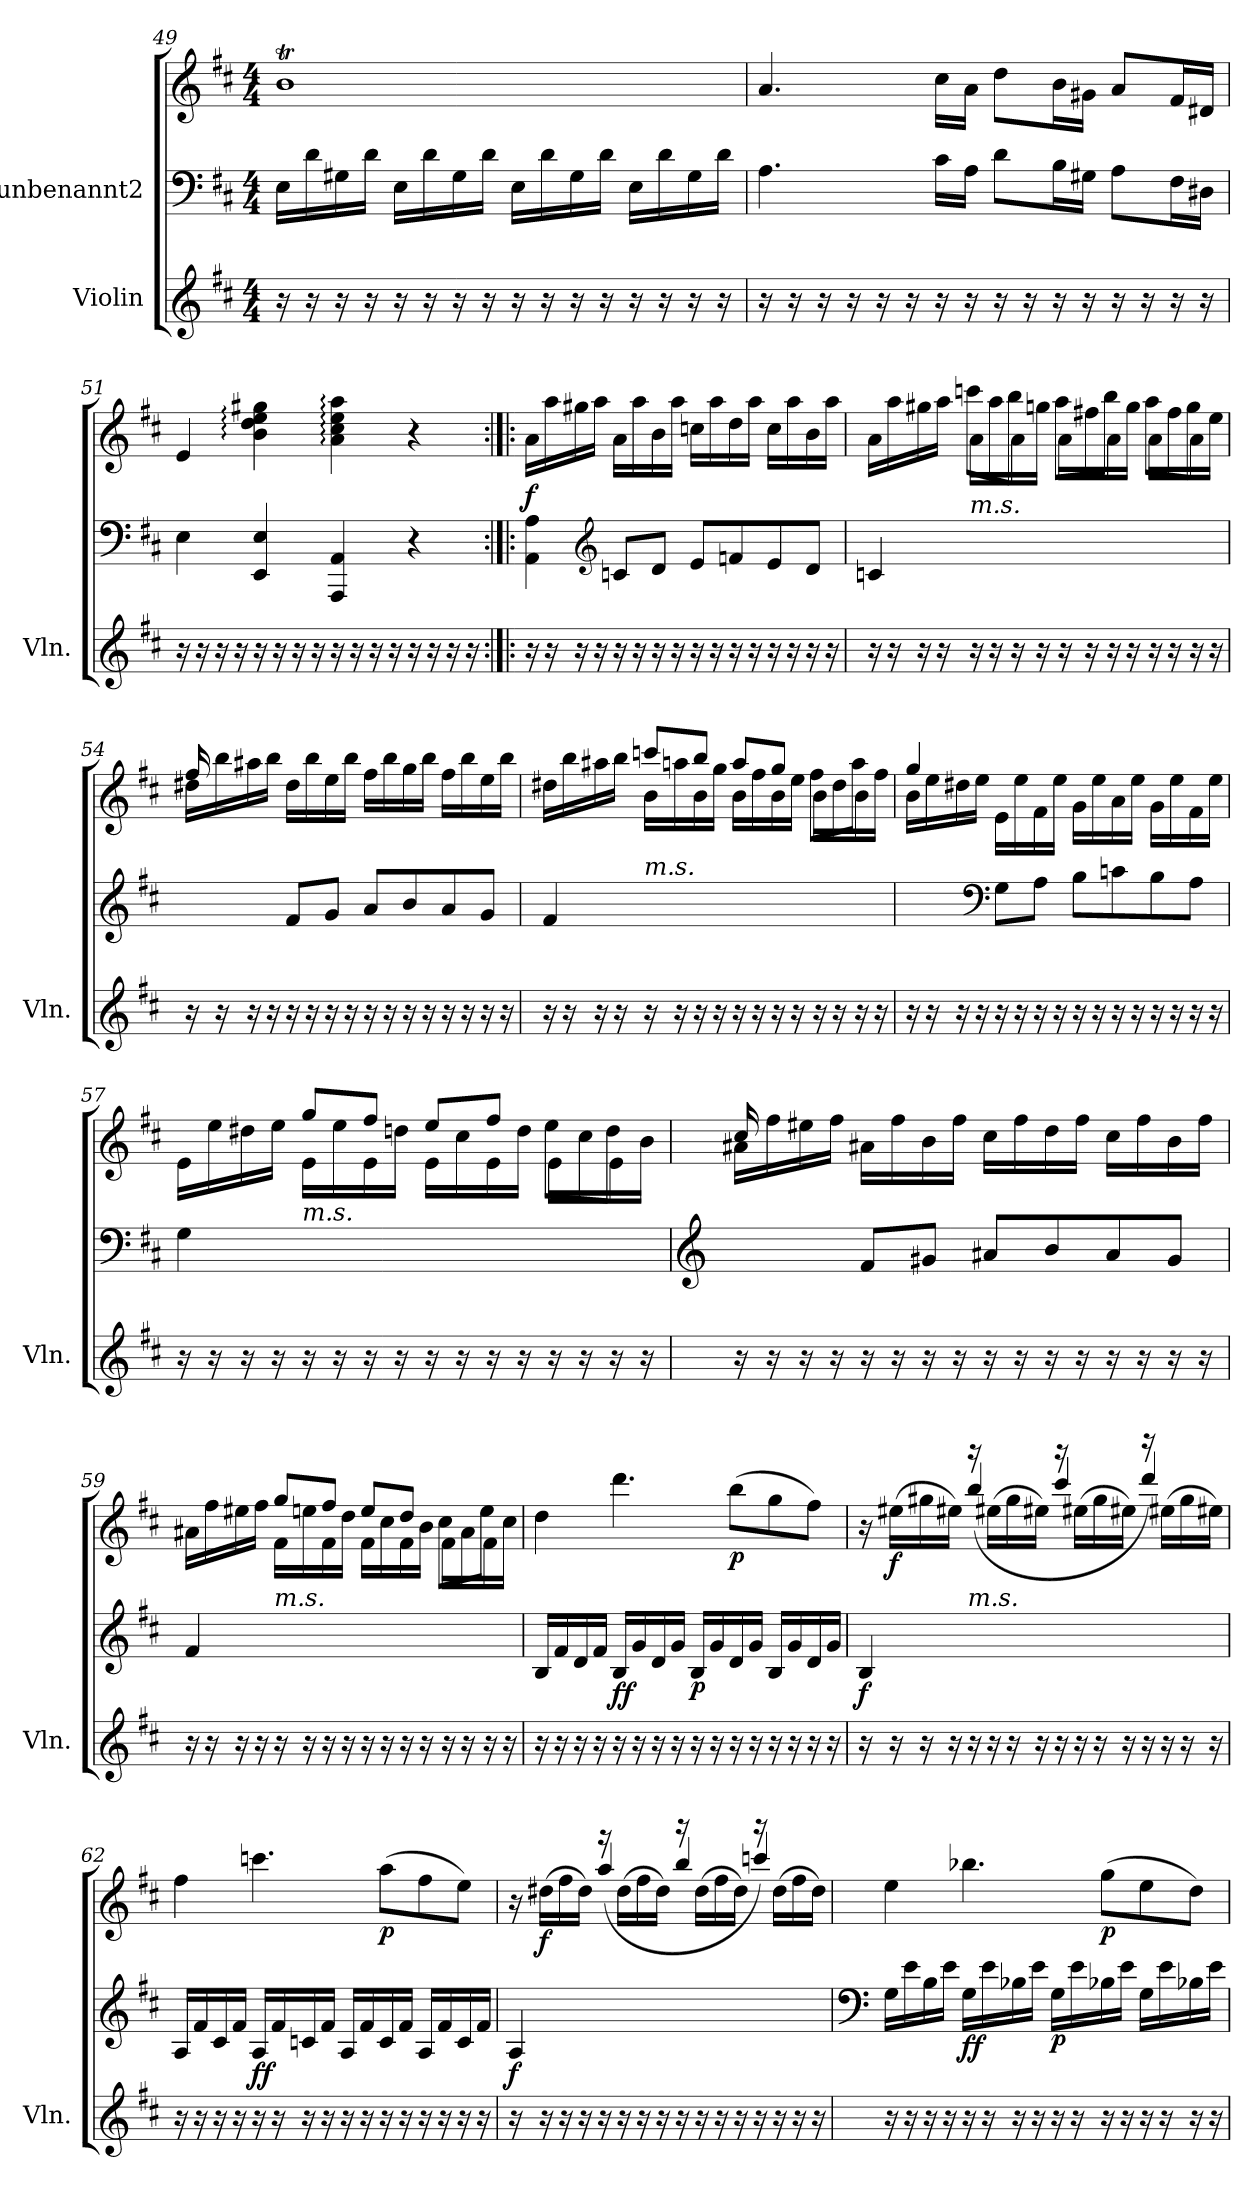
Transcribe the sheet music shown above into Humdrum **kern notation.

**kern	**kern	**kern	**dynam
*part2	*part1	*part1	*part1
*staff3	*staff2	*staff1	*staff1/2
*I"Violin	*I"unbenannt2	*	*
*I'Vln.	*	*	*
!!LO:LB:g=z
*clefG2	*clefF4	*clefG2	*
*k[f#c#]	*k[f#c#]	*k[f#c#]	*
*M4/4	*M4/4	*M4/4	*
=49	=49	=49	=49
16r	16E\LL	1bT	.
16r	16d\	.	.
16r	16G#X\	.	.
16r	16d\JJ	.	.
16r	16E\LL	.	.
16r	16d\	.	.
16r	16G#\	.	.
16r	16d\JJ	.	.
16r	16E\LL	.	.
16r	16d\	.	.
16r	16G#\	.	.
16r	16d\JJ	.	.
16r	16E\LL	.	.
16r	16d\	.	.
16r	16G#\	.	.
16r	16d\JJ	.	.
=50	=50	=50	=50
16r	4.A\	4.a/	.
16r	.	.	.
16r	.	.	.
16r	.	.	.
16r	.	.	.
16r	.	.	.
16r	16c#\LL	16cc#\LL	.
16r	16A\JJ	16a\JJ	.
16r	8d\L	8dd\L	.
16r	.	.	.
16r	16B\L	16b\L	.
16r	16G#X\JJ	16g#X\JJ	.
16r	8A\L	8a/L	.
16r	.	.	.
16r	16F#\L	16f#/L	.
16r	16D#X\JJ	16d#X/JJ	.
=51	=51	=51	=51
16r	4E\	4e/	.
16r	.	.	.
16r	.	.	.
16r	.	.	.
16r	4EE/ 4E/	4b\: 4dd\: 4ee\: 4gg#X\:	.
16r	.	.	.
16r	.	.	.
16r	.	.	.
16r	4AAA/ 4AA/	4a\: 4cc#\: 4ee\: 4aa\:	.
16r	.	.	.
16r	.	.	.
16r	.	.	.
16r	4r	4r	.
16r	.	.	.
16r	.	.	.
16r	.	.	.
!!LO:LB:g=z
=52:|!|:	=52:|!|:	=52:|!|:	=52:|!|:
!	!	!	!LO:DY:a=2
16r	4AA\ 4A\	16a\LL	f
16r	.	16aa\	.
16r	.	16gg#X\	.
16r	.	16aa\JJ	.
*	*clefG2	*	*
16r	8cn/L	16a\LL	.
16r	.	16aa\	.
16r	8d/J	16b\	.
16r	.	16aa\JJ	.
16r	8e/L	16ccn\LL	.
16r	.	16aa\	.
16r	8fn/	16dd\	.
16r	.	16aa\JJ	.
16r	8e/	16cc\LL	.
16r	.	16aa\	.
16r	8d/J	16b\	.
16r	.	16aa\JJ	.
=53	=53	=53	=53
*	*	*^	*
16r	4cn/	16a\LL	4ryy	.
16r	.	16aa\	.	.
16r	.	16gg#X\	.	.
16r	.	16aa\JJ	.	.
!	!LO:TX:a:i:t=m.s.	!	!	!
16r	2.ryy	16a\LL	8cccn\L	.
16r	.	16aa\	.	.
16r	.	16a\	8bb\J	.
16r	.	16ggn\JJ	.	.
16r	.	16a\LL	8aa\L	.
16r	.	16ff#X\	.	.
16r	.	16a\	8bb\J	.
16r	.	16gg\JJ	.	.
16r	.	16a\LL	8aa\L	.
16r	.	16ff#\	.	.
16r	.	16a\	8gg\J	.
16r	.	16ee\JJ	.	.
!!LO:LB:g=z	!!
=54	=54	=54	=54	=54
16r	16ryy	16dd#X\LL	16ff#/	.
16r	16ryy	16bb\	2...ryy	.
16r	8ryy	16aa#X\	.	.
16r	.	16bb\JJ	.	.
16r	8f#/L	16dd#\LL	.	.
16r	.	16bb\	.	.
16r	8g/J	16ee\	.	.
16r	.	16bb\JJ	.	.
16r	8a/L	16ff#\LL	.	.
16r	.	16bb\	.	.
16r	8b/	16gg\	.	.
16r	.	16bb\JJ	.	.
16r	8a/	16ff#\LL	.	.
16r	.	16bb\	.	.
16r	8g/J	16ee\	.	.
16r	.	16bb\JJ	.	.
=55	=55	=55	=55	=55
16r	4f#/	16dd#X\LL	4ryy	.
16r	.	16bb\	.	.
16r	.	16aa#X\	.	.
16r	.	16bb\JJ	.	.
!	!LO:TX:a:i:t=m.s.	!	!	!
16r	2.ryy	16b\LL	8cccn/L	.
16r	.	16aan\	.	.
16r	.	16b\	8bb/J	.
16r	.	16gg\JJ	.	.
16r	.	16b\LL	8aa/L	.
16r	.	16ff#\	.	.
16r	.	16b\	8gg/J	.
16r	.	16ee\JJ	.	.
16r	.	16b\LL	8ff#\L	.
16r	.	16dd#\	.	.
16r	.	16b\	8aa\J	.
16r	.	16ff#\JJ	.	.
!!LO:PB:g=z	!!
=56	=56	=56	=56	=56
16r	4ryy	16b\LL	4gg/	.
16r	.	16ee\	.	.
16r	.	16dd#X\	.	.
16r	.	16ee\JJ	.	.
*	*clefF4	*	*	*
16r	8G\L	16e\LL	2.ryy	.
16r	.	16ee\	.	.
16r	8A\J	16f#\	.	.
16r	.	16ee\JJ	.	.
16r	8B\L	16g\LL	.	.
16r	.	16ee\	.	.
16r	8cn\	16a\	.	.
16r	.	16ee\JJ	.	.
16r	8B\	16g\LL	.	.
16r	.	16ee\	.	.
16r	8A\J	16f#\	.	.
16r	.	16ee\JJ	.	.
=57	=57	=57	=57	=57
16r	4G\	16e\LL	4ryy	.
16r	.	16ee\	.	.
16r	.	16dd#X\	.	.
16r	.	16ee\JJ	.	.
!	!LO:TX:a:i:t=m.s.	!	!	!
16r	2.ryy	16e\LL	8gg/L	.
16r	.	16ee\	.	.
16r	.	16e\	8ff#/J	.
16r	.	16ddn\JJ	.	.
16r	.	16e\LL	8ee/L	.
16r	.	16cc#\	.	.
16r	.	16e\	8ff#/J	.
16r	.	16dd\JJ	.	.
16r	.	16e\LL	8ee\L	.
16r	.	16cc#\	.	.
16r	.	16e\	8dd\J	.
16r	.	16b\JJ	.	.
!!LO:LB:g=z	!!
=58	=58	=58	=58	=58
*	*clefG2	*	*	*
16r	16ryy	16a#X\LL	16cc#/	.
16r	16ryy	16ff#\	2...ryy	.
16r	8ryy	16ee#X\	.	.
16r	.	16ff#\JJ	.	.
16r	8f#/L	16a#X\LL	.	.
16r	.	16ff#\	.	.
16r	8g#X/J	16b\	.	.
16r	.	16ff#\JJ	.	.
16r	8a#X/L	16cc#\LL	.	.
16r	.	16ff#\	.	.
16r	8b/	16dd\	.	.
16r	.	16ff#\JJ	.	.
16r	8a#/	16cc#\LL	.	.
16r	.	16ff#\	.	.
16r	8g#/J	16b\	.	.
16r	.	16ff#\JJ	.	.
=59	=59	=59	=59	=59
16r	4f#/	16a#X\LL	4ryy	.
16r	.	16ff#\	.	.
16r	.	16ee#X\	.	.
16r	.	16ff#\JJ	.	.
!	!LO:TX:a:i:t=m.s.	!	!	!
16r	2.ryy	16f#\LL	8gg/L	.
16r	.	16een\	.	.
16r	.	16f#\	8ff#/J	.
16r	.	16dd\JJ	.	.
16r	.	16f#\LL	8ee/L	.
16r	.	16cc#\	.	.
16r	.	16f#\	8dd/J	.
16r	.	16b\JJ	.	.
16r	.	16f#\LL	8cc#\L	.
16r	.	16a#\	.	.
16r	.	16f#\	8ee\J	.
16r	.	16cc#\JJ	.	.
*	*	*v	*v	*
!!LO:LB:g=z
=60	=60	=60	=60
16r	16B/LL	4dd\	.
16r	16f#/	.	.
16r	16d/	.	.
16r	16f#/JJ	.	.
!	!	!	!LO:DY:b=2
!	!	!	!LO:DY:n=1:b
16r	16B/LL	4.ddd\	f f
16r	16g/	.	.
16r	16d/	.	.
16r	16g/JJ	.	.
!	!	!	!LO:DY:n=2:b=2
16r	16B/LL	.	p
16r	16g/	.	.
!	!	!	!LO:DY:n=3:b
16r	16d/	(>8bb\L	p
16r	16g/JJ	.	.
16r	16B/LL	8gg\	.
16r	16g/	.	.
16r	16d/	8ff#\J)	.
16r	16g/JJ	.	.
=61	=61	=61	=61
*	*	*^	*
!	!	!	!	!LO:DY:b=2
16r	4B/	16r	4ryy	f
!	!	!	!	!LO:DY:b
16r	.	(<16ee#X\LL	.	f
16r	.	16gg#X\	.	.
16r	.	16ee#X\JJ)	.	.
!	!LO:TX:a:i:t=m.s.	!	!	!
16r	2.ryy	16r	(>4bb/	.
16r	.	(<16ee#X\LL	.	.
16r	.	16gg#\	.	.
16r	.	16ee#X\JJ)	.	.
16r	.	16r	4ccc#/	.
16r	.	(<16ee#X\LL	.	.
16r	.	16gg#\	.	.
16r	.	16ee#X\JJ)	.	.
16r	.	16r	4ddd/)	.
16r	.	(<16ee#X\LL	.	.
16r	.	16gg#\	.	.
16r	.	16ee#X\JJ)	.	.
*	*	*v	*v	*
!!LO:LB:g=z
=62	=62	=62	=62
16r	16A/LL	4ff#\	.
16r	16f#/	.	.
16r	16c#/	.	.
16r	16f#/JJ	.	.
!	!	!	!LO:DY:b=2
!	!	!	!LO:DY:n=1:b
16r	16A/LL	4.cccn\	f f
16r	16f#/	.	.
16r	16cn/	.	.
16r	16f#/JJ	.	.
16r	16A/LL	.	.
16r	16f#/	.	.
!	!	!	!LO:DY:n=2:b
16r	16c/	(>8aa\L	p
16r	16f#/JJ	.	.
16r	16A/LL	8ff#\	.
16r	16f#/	.	.
16r	16c/	8ee\J)	.
16r	16f#/JJ	.	.
=63	=63	=63	=63
*	*	*^	*
!	!	!	!	!LO:DY:b=2
16r	4A/	16r	4ryy	f
!	!	!	!	!LO:DY:b
16r	.	(<16dd#X\LL	.	f
16r	.	16ff#\	.	.
16r	.	16dd#\JJ)	.	.
16r	2.ryy	16r	(>4aa/	.
16r	.	(<16dd#\LL	.	.
16r	.	16ff#\	.	.
16r	.	16dd#\JJ)	.	.
16r	.	16r	4bb/	.
16r	.	(<16dd#\LL	.	.
16r	.	16ff#\	.	.
16r	.	16dd#\JJ)	.	.
16r	.	16r	4cccn/)	.
16r	.	(<16dd#\LL	.	.
16r	.	16ff#\	.	.
16r	.	16dd#\JJ)	.	.
*	*	*v	*v	*
!!LO:PB:g=z
=64	=64	=64	=64
*	*clefF4	*	*
16r	16G\LL	4ee\	.
16r	16e\	.	.
16r	16B\	.	.
16r	16e\JJ	.	.
!	!	!	!LO:DY:b=2
!	!	!	!LO:DY:n=1:b
16r	16G\LL	4.bb-X\	f f
16r	16e\	.	.
16r	16B-X\	.	.
16r	16e\JJ	.	.
!	!	!	!LO:DY:n=2:b=2
16r	16G\LL	.	p
16r	16e\	.	.
!	!	!	!LO:DY:n=3:b
16r	16B-X\	(>8gg\L	p
16r	16e\JJ	.	.
16r	16G\LL	8ee\	.
16r	16e\	.	.
16r	16B-X\	8dd\J)	.
16r	16e\JJ	.	.
=	=	=	=
*-	*-	*-	*-
